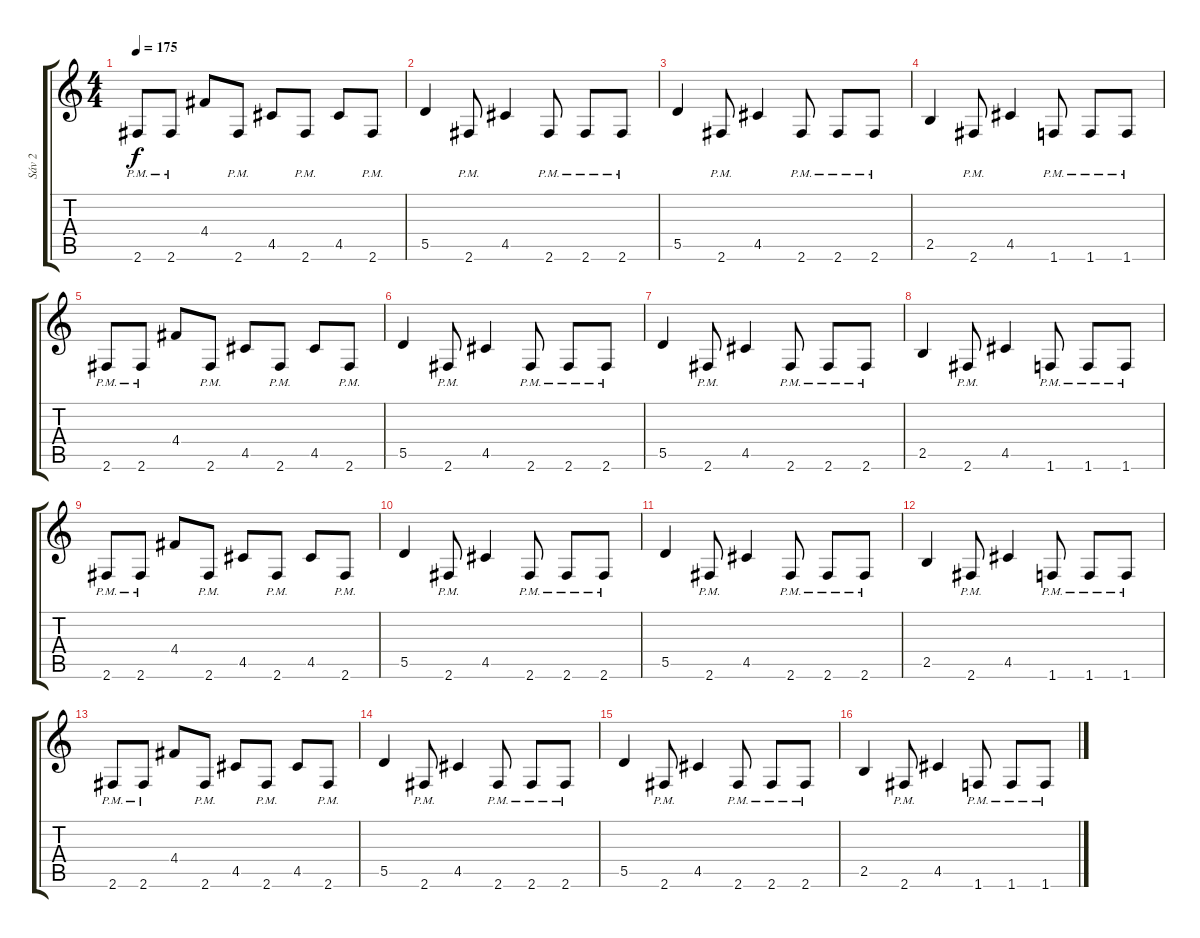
\track ("Sáv 2" "Sáv 2") {instrument distortionguitar}
\staff {score tabs}
\tuning (E4 B3 G3 D3 A2 E2) {hide}
\ts (4 4)
\tempo 175
\clef g2
\ks c
2.6{pm}.8{dy f} 2.6{pm}.8 4.4.8 2.6{pm}.8 4.5.8 2.6{pm}.8 4.5.8 2.6{pm}.8 |
5.5.4 2.6{pm}.8 4.5.4 2.6{pm}.8 2.6{pm}.8 2.6{pm}.8 |
5.5.4 2.6{pm}.8 4.5.4 2.6{pm}.8 2.6{pm}.8 2.6{pm}.8 |
2.5.4 2.6{pm}.8 4.5.4 1.6{pm}.8 1.6{pm}.8 1.6{pm}.8 |
2.6{pm}.8 2.6{pm}.8 4.4.8 2.6{pm}.8 4.5.8 2.6{pm}.8 4.5.8 2.6{pm}.8 |
5.5.4 2.6{pm}.8 4.5.4 2.6{pm}.8 2.6{pm}.8 2.6{pm}.8 |
5.5.4 2.6{pm}.8 4.5.4 2.6{pm}.8 2.6{pm}.8 2.6{pm}.8 |
2.5.4 2.6{pm}.8 4.5.4 1.6{pm}.8 1.6{pm}.8 1.6{pm}.8 |
2.6{pm}.8 2.6{pm}.8 4.4.8 2.6{pm}.8 4.5.8 2.6{pm}.8 4.5.8 2.6{pm}.8 |
5.5.4 2.6{pm}.8 4.5.4 2.6{pm}.8 2.6{pm}.8 2.6{pm}.8 |
5.5.4 2.6{pm}.8 4.5.4 2.6{pm}.8 2.6{pm}.8 2.6{pm}.8 |
2.5.4 2.6{pm}.8 4.5.4 1.6{pm}.8 1.6{pm}.8 1.6{pm}.8 |
2.6{pm}.8 2.6{pm}.8 4.4.8 2.6{pm}.8 4.5.8 2.6{pm}.8 4.5.8 2.6{pm}.8 |
5.5.4 2.6{pm}.8 4.5.4 2.6{pm}.8 2.6{pm}.8 2.6{pm}.8 |
5.5.4 2.6{pm}.8 4.5.4 2.6{pm}.8 2.6{pm}.8 2.6{pm}.8 |
2.5.4 2.6{pm}.8 4.5.4 1.6{pm}.8 1.6{pm}.8 1.6{pm}.8
